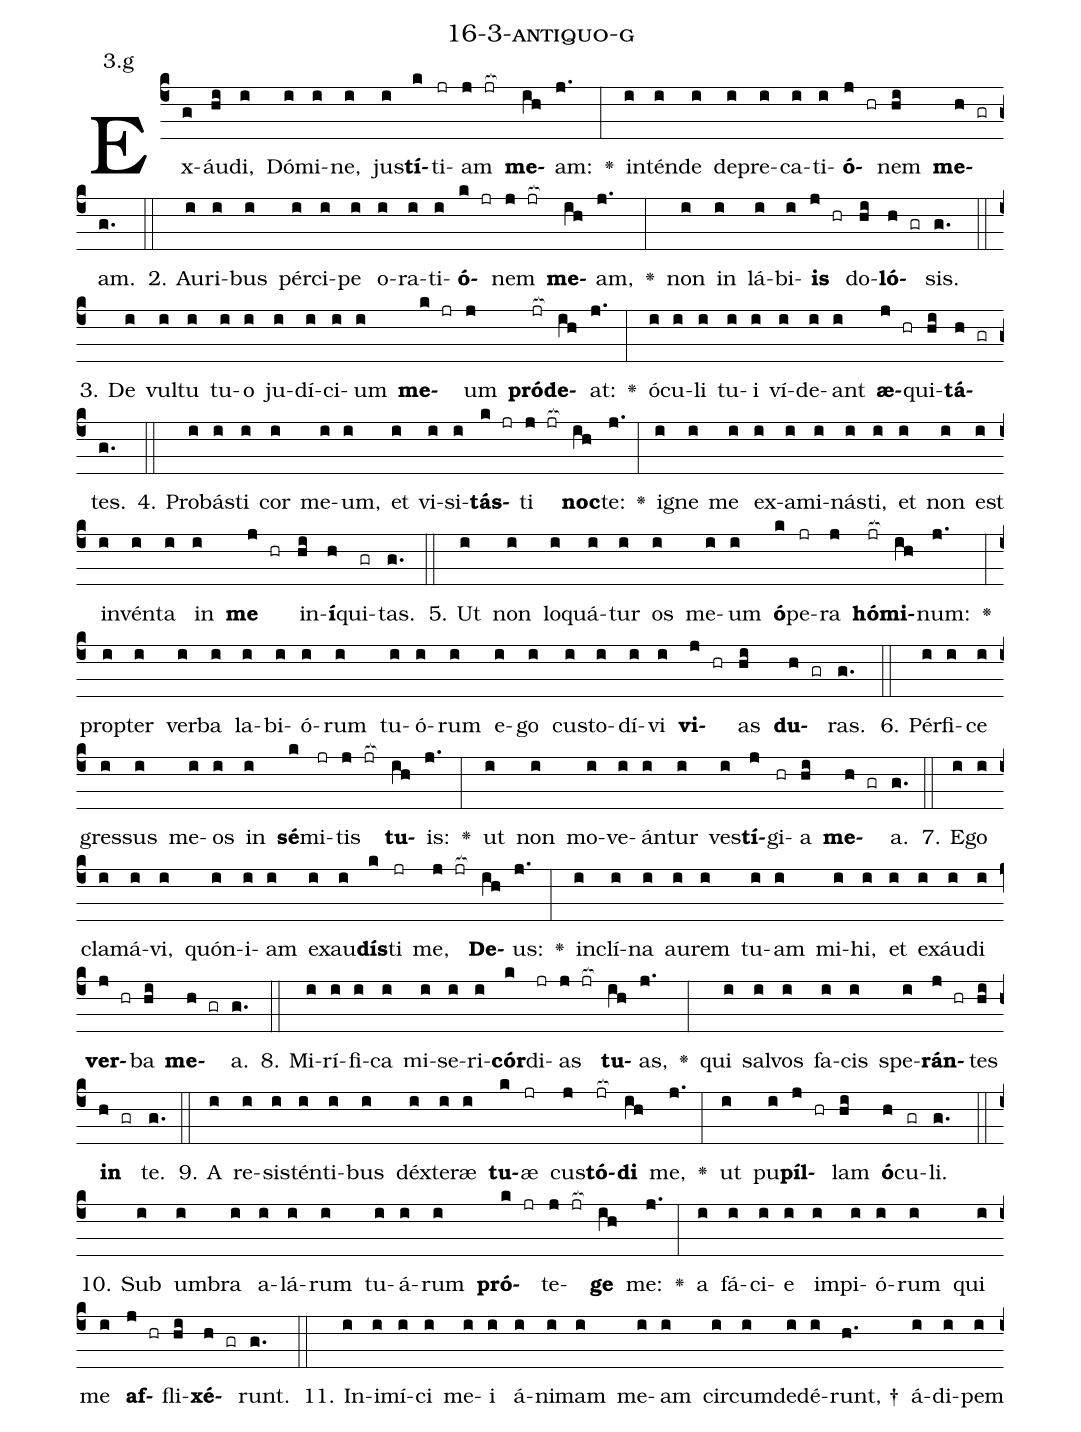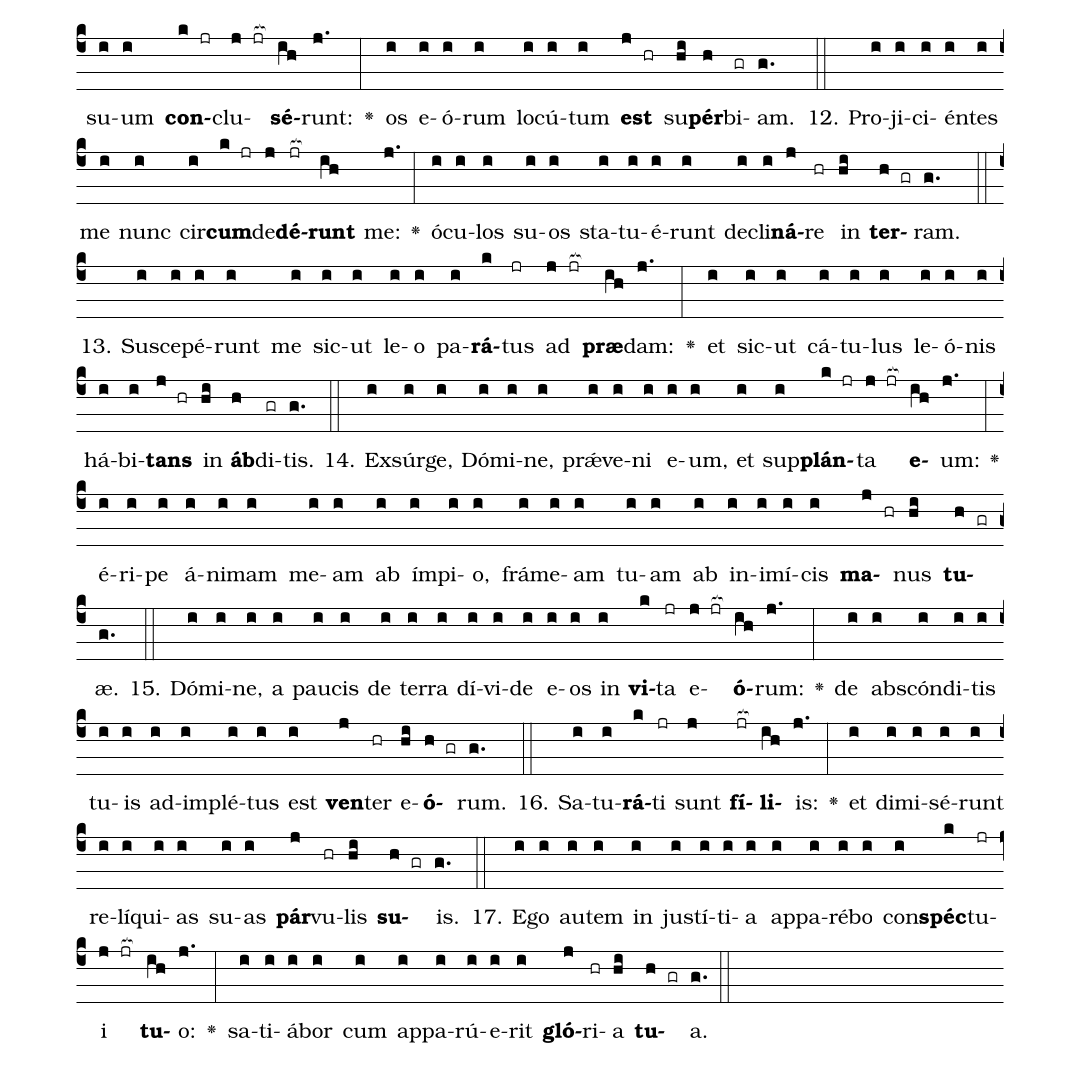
name: 16-3-antiquo-g;
annotation: 3.g;
%%
(c4)Ex(g)áu(hi)di,(i) Dó(i)mi(i)ne,(i) jus(i)<b>tí</b>(k)ti(jr)am(j jr[ocb:1{]) <b>me</b>(ih[ocb:0}])am:(j.) <v>\greheightstar</v>(:) in(i)tén(i)de(i) de(i)pre(i)ca(i)ti(i)<b>ó</b>(j hr)nem(hi) <b>me</b>(h gr)am.(g.) (::)
2. Au(i)ri(i)bus(i) pér(i)ci(i)pe(i) o(i)ra(i)ti(i)<b>ó</b>(k jr)nem(j jr[ocb:1{]) <b>me</b>(ih[ocb:0}])am,(j.) <v>\greheightstar</v>(:) non(i) in(i) lá(i)bi(i)<b>is</b>(j hr) do(hi)<b>ló</b>(h gr)sis.(g.) (::)
3. De(i) vul(i)tu(i) tu(i)o(i) ju(i)dí(i)ci(i)um(i) <b>me</b>(k jr)um(j) <b>pród</b>(jr[ocb:1{])<b>e</b>(ih[ocb:0}])at:(j.) <v>\greheightstar</v>(:) ó(i)cu(i)li(i) tu(i)i(i) ví(i)de(i)ant(i) <b>æ</b>(j hr)qui(hi)<b>tá</b>(h gr)tes.(g.) (::)
4. Pro(i)bás(i)ti(i) cor(i) me(i)um,(i) et(i) vi(i)si(i)<b>tás</b>(k jr)ti(j jr[ocb:1{]) <b>noc</b>(ih[ocb:0}])te:(j.) <v>\greheightstar</v>(:) i(i)gne(i) me(i) ex(i)a(i)mi(i)nás(i)ti,(i) et(i) non(i) est(i) in(i)vén(i)ta(i) in(i) <b>me</b>(j hr) in(hi)<b>í</b>(h)qui(gr)tas.(g.) (::)
5. Ut(i) non(i) lo(i)quá(i)tur(i) os(i) me(i)um(i) <b>ó</b>(k)pe(jr)ra(j) <b>hó</b>(jr[ocb:1{])<b>mi</b>(ih[ocb:0}])num:(j.) <v>\greheightstar</v>(:) prop(i)ter(i) ver(i)ba(i) la(i)bi(i)ó(i)rum(i) tu(i)ó(i)rum(i) e(i)go(i) cus(i)to(i)dí(i)vi(i) <b>vi</b>(j hr)as(hi) <b>du</b>(h gr)ras.(g.) (::)
6. Pér(i)fi(i)ce(i) gres(i)sus(i) me(i)os(i) in(i) <b>sé</b>(k)mi(jr)tis(j jr[ocb:1{]) <b>tu</b>(ih[ocb:0}])is:(j.) <v>\greheightstar</v>(:) ut(i) non(i) mo(i)ve(i)án(i)tur(i) ves(i)<b>tí</b>(j)gi(hr)a(hi) <b>me</b>(h gr)a.(g.) (::)
7. E(i)go(i) cla(i)má(i)vi,(i) quón(i)i(i)am(i) ex(i)au(i)<b>dís</b>(k)ti(jr) me,(j jr[ocb:1{]) <b>De</b>(ih[ocb:0}])us:(j.) <v>\greheightstar</v>(:) in(i)clí(i)na(i) au(i)rem(i) tu(i)am(i) mi(i)hi,(i) et(i) ex(i)áu(i)di(i) <b>ver</b>(j hr)ba(hi) <b>me</b>(h gr)a.(g.) (::)
8. Mi(i)rí(i)fi(i)ca(i) mi(i)se(i)ri(i)<b>cór</b>(k)di(jr)as(j jr[ocb:1{]) <b>tu</b>(ih[ocb:0}])as,(j.) <v>\greheightstar</v>(:) qui(i) sal(i)vos(i) fa(i)cis(i) spe(i)<b>rán</b>(j hr)tes(hi) <b>in</b>(h gr) te.(g.) (::)
9. A(i) re(i)sis(i)tén(i)ti(i)bus(i) déx(i)te(i)ræ(i) <b>tu</b>(k)æ(jr) cus(j)<b>tó</b>(jr[ocb:1{])<b>di</b>(ih[ocb:0}]) me,(j.) <v>\greheightstar</v>(:) ut(i) pu(i)<b>píl</b>(j hr)lam(hi) <b>ó</b>(h)cu(gr)li.(g.) (::)
10. Sub(i) um(i)bra(i) a(i)lá(i)rum(i) tu(i)á(i)rum(i) <b>pró</b>(k jr)te(j jr[ocb:1{])<b>ge</b>(ih[ocb:0}]) me:(j.) <v>\greheightstar</v>(:) a(i) fá(i)ci(i)e(i) im(i)pi(i)ó(i)rum(i) qui(i) me(i) <b>af</b>(j hr)fli(hi)<b>xé</b>(h gr)runt.(g.) (::)
11. In(i)i(i)mí(i)ci(i) me(i)i(i) á(i)ni(i)mam(i) me(i)am(i) cir(i)cum(i)de(i)dé(i)runt, †(h.) á(i)di(i)pem(i) su(i)um(i) <b>con</b>(k jr)clu(j jr[ocb:1{])<b>sé</b>(ih[ocb:0}])runt:(j.) <v>\greheightstar</v>(:) os(i) e(i)ó(i)rum(i) lo(i)cú(i)tum(i) <b>est</b>(j hr) su(hi)<b>pér</b>(h)bi(gr)am.(g.) (::)
12. Pro(i)ji(i)ci(i)én(i)tes(i) me(i) nunc(i) cir(i)<b>cum</b>(k jr)de(j)<b>dé</b>(jr[ocb:1{])<b>runt</b>(ih[ocb:0}]) me:(j.) <v>\greheightstar</v>(:) ó(i)cu(i)los(i) su(i)os(i) sta(i)tu(i)é(i)runt(i) de(i)cli(i)<b>ná</b>(j)re(hr) in(hi) <b>ter</b>(h gr)ram.(g.) (::)
13. Su(i)sce(i)pé(i)runt(i) me(i) sic(i)ut(i) le(i)o(i) pa(i)<b>rá</b>(k)tus(jr) ad(j jr[ocb:1{]) <b>præ</b>(ih[ocb:0}])dam:(j.) <v>\greheightstar</v>(:) et(i) sic(i)ut(i) cá(i)tu(i)lus(i) le(i)ó(i)nis(i) há(i)bi(i)<b>tans</b>(j hr) in(hi) <b>áb</b>(h)di(gr)tis.(g.) (::)
14. Ex(i)súr(i)ge,(i) Dó(i)mi(i)ne,(i) prǽ(i)ve(i)ni(i) e(i)um,(i) et(i) sup(i)<b>plán</b>(k jr)ta(j jr[ocb:1{]) <b>e</b>(ih[ocb:0}])um:(j.) <v>\greheightstar</v>(:) é(i)ri(i)pe(i) á(i)ni(i)mam(i) me(i)am(i) ab(i) ím(i)pi(i)o,(i) frá(i)me(i)am(i) tu(i)am(i) ab(i) in(i)i(i)mí(i)cis(i) <b>ma</b>(j hr)nus(hi) <b>tu</b>(h gr)æ.(g.) (::)
15. Dó(i)mi(i)ne,(i) a(i) pau(i)cis(i) de(i) ter(i)ra(i) dí(i)vi(i)de(i) e(i)os(i) in(i) <b>vi</b>(k)ta(jr) e(j jr[ocb:1{])<b>ó</b>(ih[ocb:0}])rum:(j.) <v>\greheightstar</v>(:) de(i) abs(i)cón(i)di(i)tis(i) tu(i)is(i) ad(i)im(i)plé(i)tus(i) est(i) <b>ven</b>(j)ter(hr) e(hi)<b>ó</b>(h gr)rum.(g.) (::)
16. Sa(i)tu(i)<b>rá</b>(k)ti(jr) sunt(j) <b>fí</b>(jr[ocb:1{])<b>li</b>(ih[ocb:0}])is:(j.) <v>\greheightstar</v>(:) et(i) di(i)mi(i)sé(i)runt(i) re(i)lí(i)qui(i)as(i) su(i)as(i) <b>pár</b>(j)vu(hr)lis(hi) <b>su</b>(h gr)is.(g.) (::)
17. E(i)go(i) au(i)tem(i) in(i) jus(i)tí(i)ti(i)a(i) ap(i)pa(i)ré(i)bo(i) con(i)<b>spéc</b>(k)tu(jr)i(j jr[ocb:1{]) <b>tu</b>(ih[ocb:0}])o:(j.) <v>\greheightstar</v>(:) sa(i)ti(i)á(i)bor(i) cum(i) ap(i)pa(i)rú(i)e(i)rit(i) <b>gló</b>(j)ri(hr)a(hi) <b>tu</b>(h gr)a.(g.) (::)
